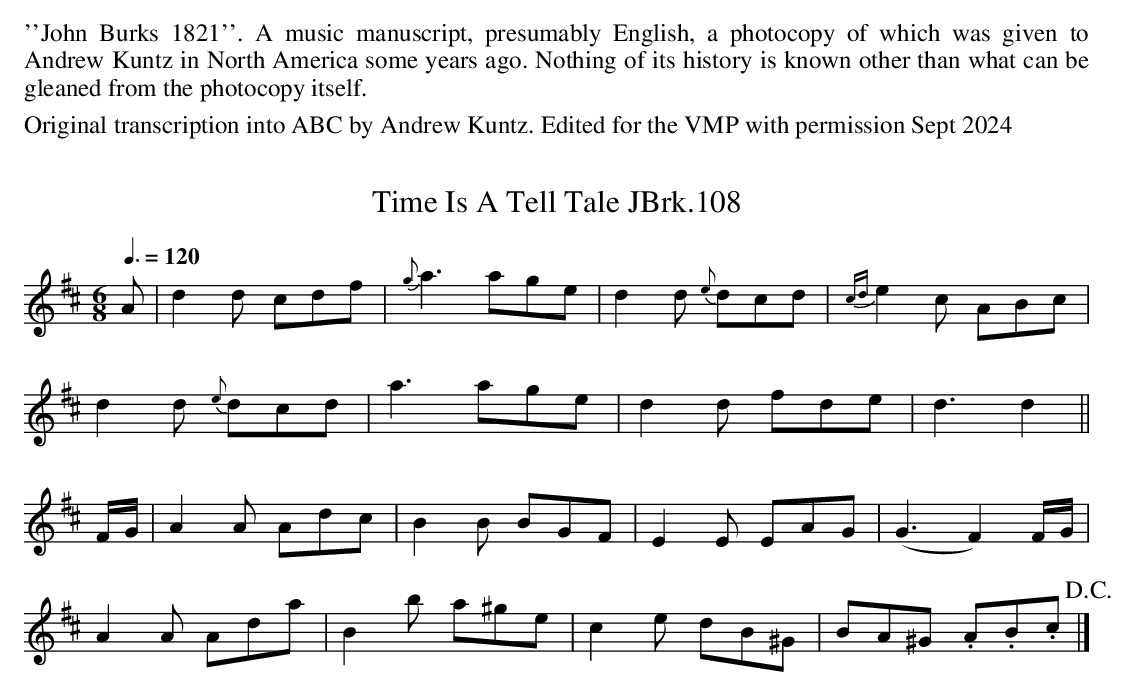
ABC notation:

X:1
T:Time Is A Tell Tale JBrk.108
Q:3/8=120
M:6/8
L:1/8
K:D
A|d2 d cdf|{g}a3 age|d2d {e}dcd|{cd}e2c ABc|
d2d {e}dcd|a3 age|d2d fde|d3 d2||
F/G/|A2A Adc|B2B BGF|E2E EAG|(G3 F2) F/G/|
A2A Ada|B2b a^ge|c2e dB^G|BA^G .A.B.c!D.C.!|]
